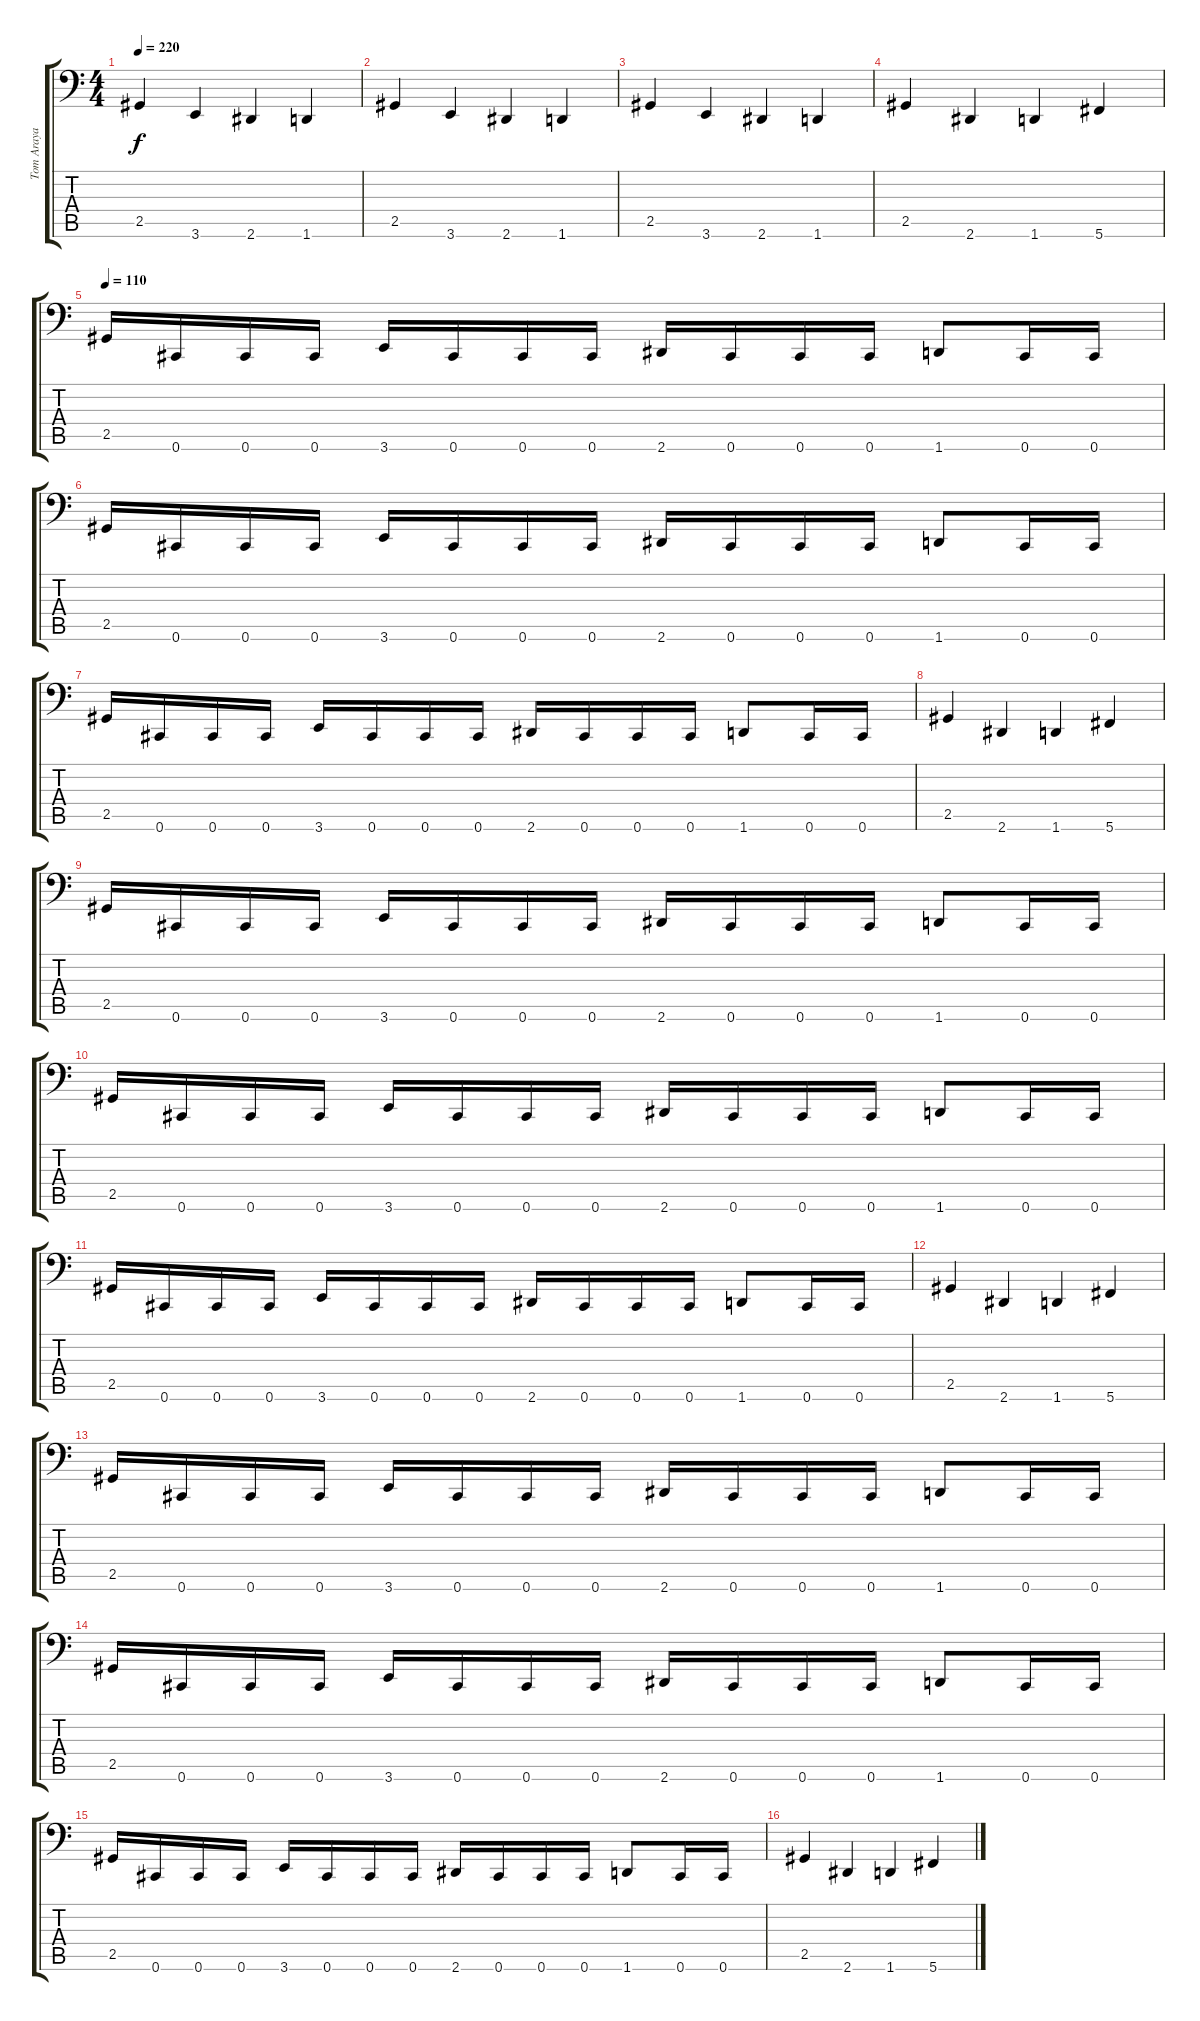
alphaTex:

\track ("Tom Araya" "Tom Araya") {instrument electricbasspick}
\staff {score tabs}
\tuning (Db3 Ab2 E2 B1 Gb1 Db1) {hide}
\ts (4 4)
\tempo 220
\tempo 98
\tempo 220
\clef f4
\ks c
2.5.4{dy f instrument electricbasspick} 3.6.4 2.6.4 1.6.4 |
2.5.4 3.6.4 2.6.4 1.6.4 |
2.5.4 3.6.4 2.6.4 1.6.4 |
2.5.4 2.6.4 1.6.4 5.6.4 |
\tempo 110
2.5.16 0.6.16 0.6.16 0.6.16 3.6.16 0.6.16 0.6.16 0.6.16 2.6.16 0.6.16 0.6.16 0.6.16 1.6.8 0.6.16 0.6.16 |
2.5.16 0.6.16 0.6.16 0.6.16 3.6.16 0.6.16 0.6.16 0.6.16 2.6.16 0.6.16 0.6.16 0.6.16 1.6.8 0.6.16 0.6.16 |
2.5.16 0.6.16 0.6.16 0.6.16 3.6.16 0.6.16 0.6.16 0.6.16 2.6.16 0.6.16 0.6.16 0.6.16 1.6.8 0.6.16 0.6.16 |
2.5.4 2.6.4 1.6.4 5.6.4 |
2.5.16 0.6.16 0.6.16 0.6.16 3.6.16 0.6.16 0.6.16 0.6.16 2.6.16 0.6.16 0.6.16 0.6.16 1.6.8 0.6.16 0.6.16 |
2.5.16 0.6.16 0.6.16 0.6.16 3.6.16 0.6.16 0.6.16 0.6.16 2.6.16 0.6.16 0.6.16 0.6.16 1.6.8 0.6.16 0.6.16 |
2.5.16 0.6.16 0.6.16 0.6.16 3.6.16 0.6.16 0.6.16 0.6.16 2.6.16 0.6.16 0.6.16 0.6.16 1.6.8 0.6.16 0.6.16 |
2.5.4 2.6.4 1.6.4 5.6.4 |
2.5.16 0.6.16 0.6.16 0.6.16 3.6.16 0.6.16 0.6.16 0.6.16 2.6.16 0.6.16 0.6.16 0.6.16 1.6.8 0.6.16 0.6.16 |
2.5.16 0.6.16 0.6.16 0.6.16 3.6.16 0.6.16 0.6.16 0.6.16 2.6.16 0.6.16 0.6.16 0.6.16 1.6.8 0.6.16 0.6.16 |
2.5.16 0.6.16 0.6.16 0.6.16 3.6.16 0.6.16 0.6.16 0.6.16 2.6.16 0.6.16 0.6.16 0.6.16 1.6.8 0.6.16 0.6.16 |
2.5.4 2.6.4 1.6.4 5.6.4
